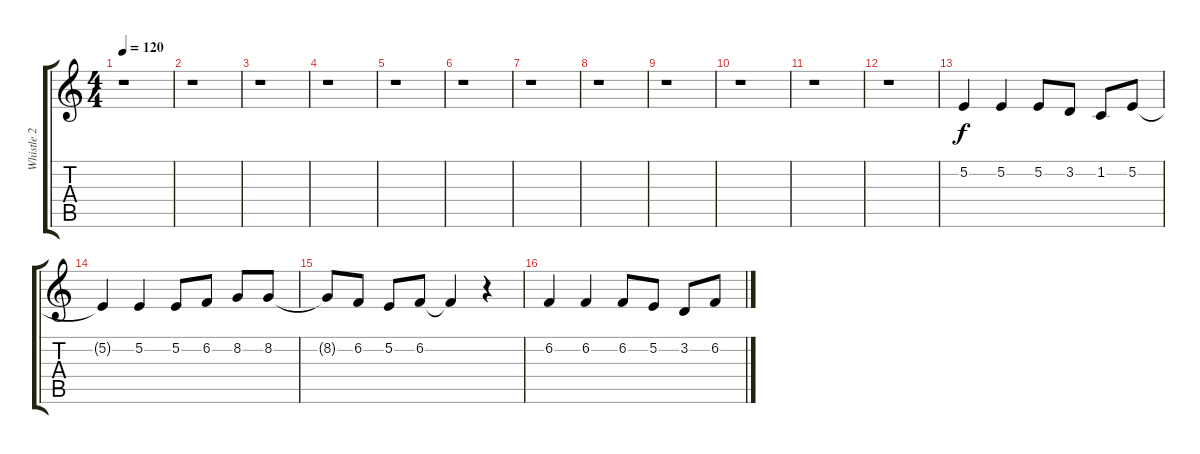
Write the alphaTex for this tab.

\track ("Whistle 2 " "Whistle 2 ") {instrument fiddle}
\staff {score tabs}
\tuning (E4 B3 G3 D3 A2 E2) {hide}
\ts (4 4)
\tempo 120
\clef g2
\ks c
r.1{dy f instrument fiddle} |
r.1 |
r.1 |
r.1 |
r.1 |
r.1 |
r.1 |
r.1 |
r.1 |
r.1 |
r.1 |
r.1 |
5.2.4 5.2.4 5.2.8 3.2.8 1.2.8 5.2.8 |
5.2{t}.4 5.2.4 5.2.8 6.2.8 8.2.8 8.2.8 |
8.2{t}.8 6.2.8 5.2.8 6.2.8 6.2{t}.4 r.4 |
6.2.4 6.2.4 6.2.8 5.2.8 3.2.8 6.2.8
